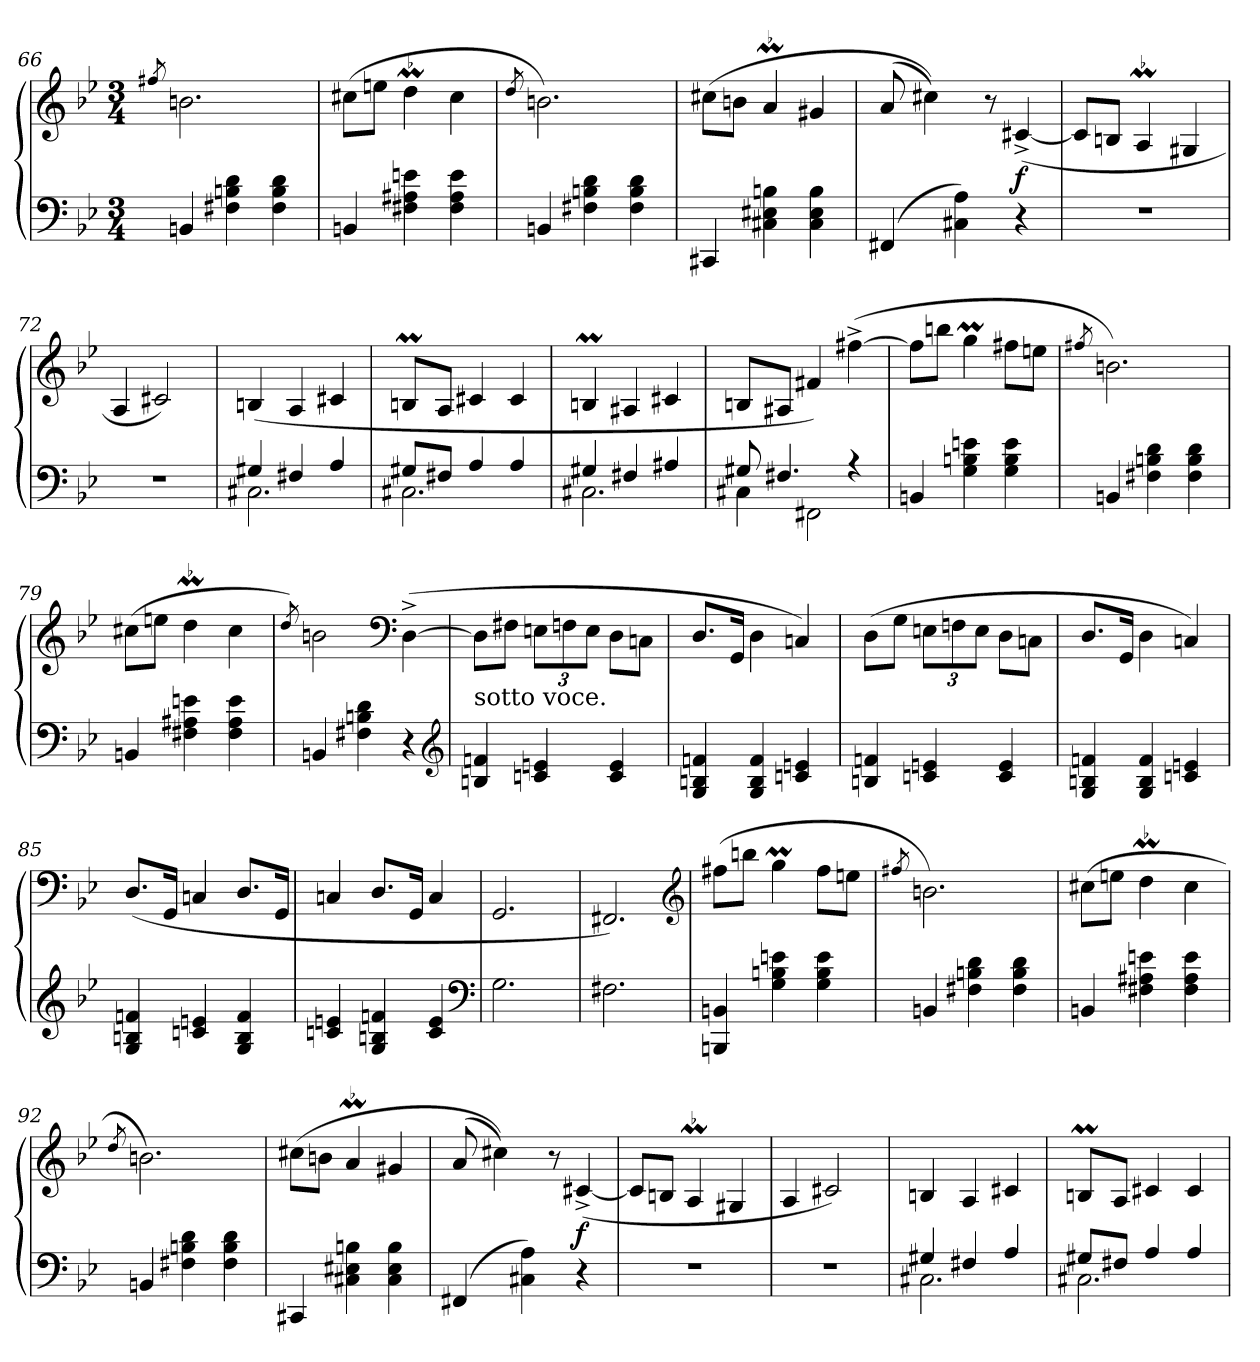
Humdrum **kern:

**kern	**kern	**dynam
*part1	*part1	*part1
*staff2	*staff1	*staff1/2
*clefF4	*clefG2	*
*k[b-e-]	*k[b-e-]	*
*M3/4	*M3/4	*
=66	=66	=66
.	8qff#/	.
4BB	2.b	.
4d 4B 4F#	.	.
4d 4B 4F#	.	.
=67	=67	=67
4BB	(8cc#L	.
.	8eeJ	.
4e 4A#X 4F#	4ddm	.
4e 4A# 4F#	4cc#	.
=68	=68	=68
.	8qdd/	.
4BB	2.b)	.
4d 4B 4F#	.	.
4d 4B 4F#	.	.
=69	=69	=69
4CC#	(8cc#L	.
.	8bJ	.
4B 4E#X 4C#	4am	.
4B 4E# 4C#	4g#X	.
=70	=70	=70
(4FF#	(8a	.
.	4cc#))	.
4A 4C#)	.	.
.	8r	.
4r	([4c#^>	f
=71	=71	=71
2.r	8c#L]	.
.	8BJ	.
.	4Am	.
.	4G#X	.
=72	=72	=72
2.r	4A	.
.	2c#)	.
=73	=73	=73
*^	*	*
4G#X	2.C#	(4B	.
4F#	.	4A	.
4A	.	4c#	.
=74	=74	=74	=74
8G#XL	2.C#	8BmL	.
8F#J	.	8AJ	.
4A	.	4c#	.
4A	.	4c#	.
=75	=75	=75	=75
4G#X	2.C#	4Bm	.
4F#	.	4A#X	.
4A#X	.	4c#	.
=76	=76	=76	=76
8G#X	4C#	8BL	.
4.F#X	.	8A#XJ	.
.	2FF#	4f#)	.
4r	.	([4ff#^<	.
*v	*v	*	*
=77	=77	=77
4BB	8ff#L]	.
.	8bbJ	.
4e 4B 4G	4ggM	.
4e 4B 4G	8ff#L	.
.	8eeJ	.
=78	=78	=78
.	8qff#/	.
4BB	2.b)	.
4d 4B 4F#	.	.
4d 4B 4F#	.	.
=79	=79	=79
4BB	(8cc#L	.
.	8eeJ	.
4e 4A#X 4F#	4ddm	.
4e 4A# 4F#	4cc#	.
=80	=80	=80
.	8qdd/)	.
4BB	2b	.
4d 4B 4F#	.	.
*	*clefF4	*
4r	([4D^<	.
*clefG2	*	*
=81	=81	=81
!	!LO:TX:b:t=sotto voce.	!
4fn 4B	8DL]	.
.	8F#J	.
*	*Xbrackettup	*
4e 4cn	12EL	.
.	12Fn	.
.	12EJ	.
4e 4c	8D\L	.
.	8CnJ	.
=82	=82	=82
4fn 4B 4G	8.DL	.
.	16GGJk	.
4f 4B 4G	4D	.
4e 4cn	4Cn)	.
=83	=83	=83
4fn 4B	(>8DL	.
.	8GJ	.
4e 4cn	12EL	.
.	12Fn	.
.	12EJ	.
4e 4c	8D\L	.
.	8CnJ	.
=84	=84	=84
4fn 4B 4G	8.DL	.
.	16GGJk	.
4f 4B 4G	4D	.
4e 4cn	4Cn)	.
=85	=85	=85
4fn 4B 4G	(<8.DL	.
.	16GGJk	.
4e 4cn	4Cn	.
4f 4B 4G	8.DL	.
.	16GGJk	.
=86	=86	=86
4e 4cn	4Cn	.
4fn 4B 4G	8.DL	.
.	16GGJk	.
4e 4c	4C	.
*clefF4	*	*
=87	=87	=87
2.G	2.GG	.
=88	=88	=88
2.F#X	2.FF#X)	.
*	*clefG2	*
=89	=89	=89
4BB 4BBB	(8ff#L	.
.	8bbJ	.
4e 4B 4G	4ggM	.
4e 4B 4G	8ff#L	.
.	8eeJ	.
=90	=90	=90
.	8qff#/	.
4BB	2.b)	.
4d 4B 4F#	.	.
4d 4B 4F#	.	.
=91	=91	=91
4BB	(8cc#L	.
.	8eeJ	.
4e 4A#X 4F#	4ddm	.
4e 4A# 4F#	4cc#	.
=92	=92	=92
.	8qdd/	.
4BB	2.b)	.
4d 4B 4F#	.	.
4d 4B 4F#	.	.
=93	=93	=93
4CC#	(8cc#L	.
.	8bJ	.
4B 4E#X 4C#	4am	.
4B 4E# 4C#	4g#X	.
=94	=94	=94
(4FF#	(8a	.
.	4cc#))	.
4A 4C#)	.	.
.	8r	.
4r	([4c#^>	f
=95	=95	=95
2.r	8c#L]	.
.	8BJ	.
.	4Am	.
.	4G#X	.
=96	=96	=96
2.r	4A	.
.	2c#)	.
=97	=97	=97
*^	*	*
4G#X	2.C#	4B	.
4F#	.	4A	.
4A	.	4c#	.
=98	=98	=98	=98
8G#XL	2.C#	8BmL	.
8F#J	.	8AJ	.
4A	.	4c#	.
4A	.	4c#	.
*v	*v	*	*
=	=	=
*-	*-	*-
